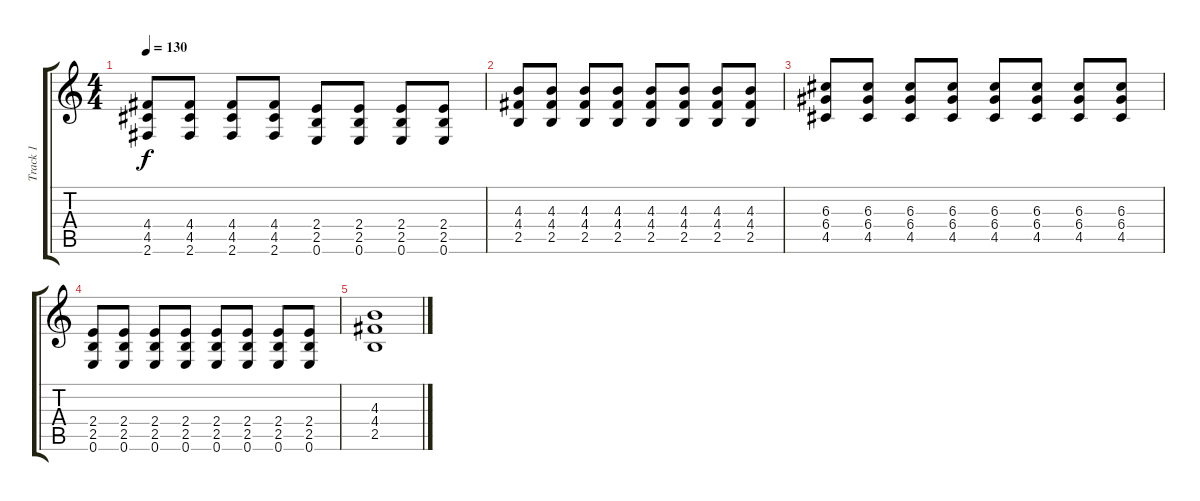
\track ("Track 1" "Track 1") {instrument overdrivenguitar}
\staff {score tabs}
\tuning (E4 B3 G3 D3 A2 E2) {hide}
\ts (4 4)
\tempo 130
\clef g2
\ks c
(4.4 4.5 2.6).8{dy f} (4.4 4.5 2.6).8 (4.4 4.5 2.6).8 (4.4 4.5 2.6).8 (2.4 2.5 0.6).8 (2.4 2.5 0.6).8 (2.4 2.5 0.6).8 (2.4 2.5 0.6).8 |
(4.3 4.4 2.5).8 (4.3 4.4 2.5).8 (4.3 4.4 2.5).8 (4.3 4.4 2.5).8 (4.3 4.4 2.5).8 (4.3 4.4 2.5).8 (4.3 4.4 2.5).8 (4.3 4.4 2.5).8 |
(6.3 6.4 4.5).8 (6.3 6.4 4.5).8 (6.3 6.4 4.5).8 (6.3 6.4 4.5).8 (6.3 6.4 4.5).8 (6.3 6.4 4.5).8 (6.3 6.4 4.5).8 (6.3 6.4 4.5).8 |
(2.4 2.5 0.6).8 (2.4 2.5 0.6).8 (2.4 2.5 0.6).8 (2.4 2.5 0.6).8 (2.4 2.5 0.6).8 (2.4 2.5 0.6).8 (2.4 2.5 0.6).8 (2.4 2.5 0.6).8 |
(4.3 4.4 2.5).1
